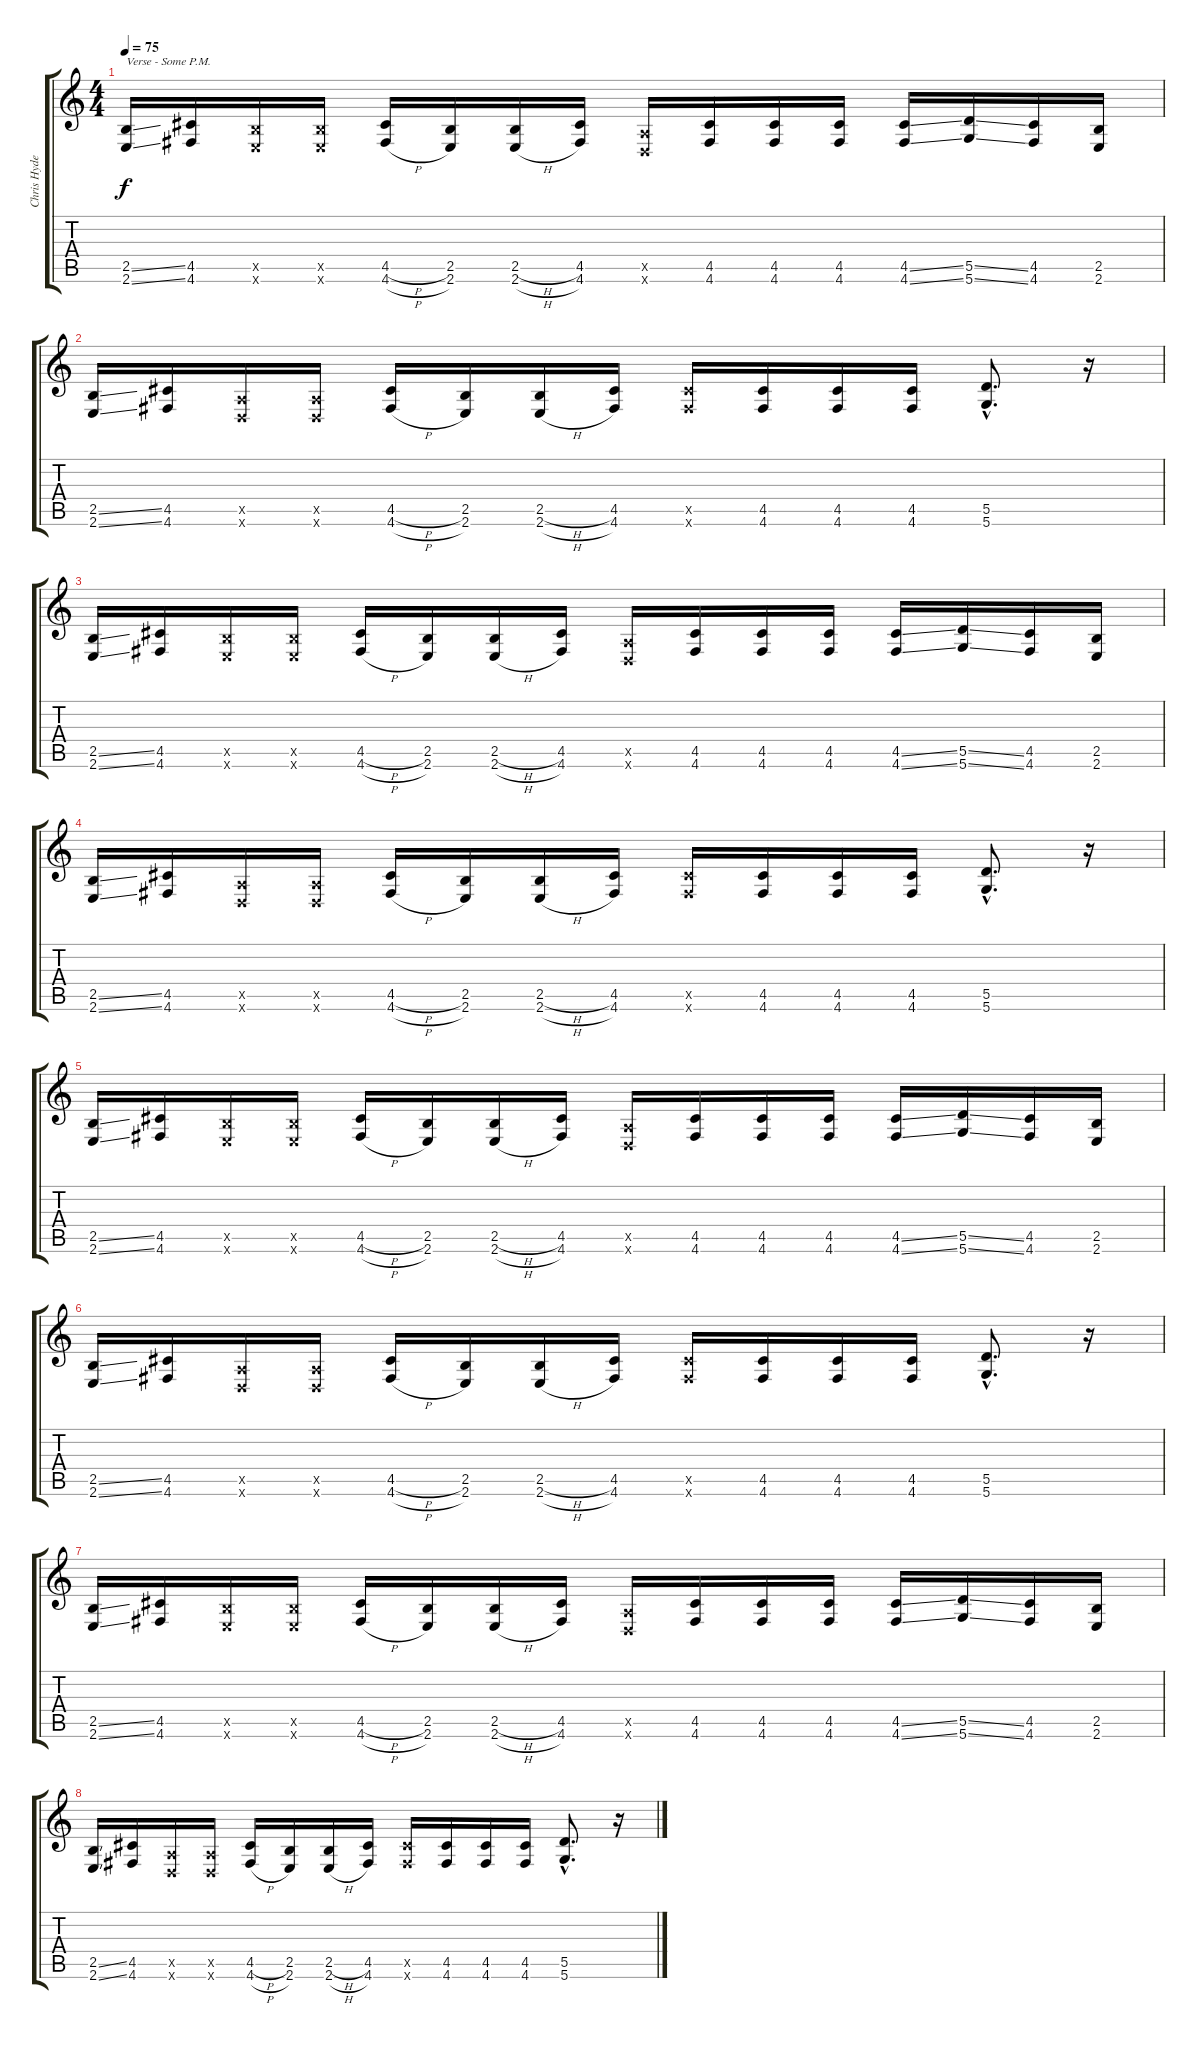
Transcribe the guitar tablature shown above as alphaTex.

\track ("Chris Hyde (Guitar 2)" "Chris Hyde") {instrument distortionguitar}
\staff {score tabs}
\tuning (E4 B3 G3 D3 A2 D2) {hide}
\ts (4 4)
\tempo 75
\clef g2
\ks c
(2.5{ss} 2.6{ss}).16{txt "Verse - Some P.M." dy f} (4.5 4.6).16 (2.5{x} 2.6{x}).16 (2.5{x} 2.6{x}).16 (4.5{h} 4.6{h}).16 (2.5 2.6).16 (2.5{h} 2.6{h}).16 (4.5 4.6).16 (0.5{x} 0.6{x}).16 (4.5 4.6).16 (4.5 4.6).16 (4.5 4.6).16 (4.5{ss} 4.6{ss}).16 (5.5{ss} 5.6{ss}).16 (4.5 4.6).16 (2.5 2.6).16 |
(2.5{ss} 2.6{ss}).16 (4.5 4.6).16 (0.5{x} 0.6{x}).16 (0.5{x} 0.6{x}).16 (4.5{h} 4.6{h}).16 (2.5 2.6).16 (2.5{h} 2.6{h}).16 (4.5 4.6).16 (4.5{x} 4.6{x}).16 (4.5 4.6).16 (4.5 4.6).16 (4.5 4.6).16 (5.5{hac} 5.6{hac}).8{d} r.16 |
(2.5{ss} 2.6{ss}).16 (4.5 4.6).16 (2.5{x} 2.6{x}).16 (2.5{x} 2.6{x}).16 (4.5{h} 4.6{h}).16 (2.5 2.6).16 (2.5{h} 2.6{h}).16 (4.5 4.6).16 (0.5{x} 0.6{x}).16 (4.5 4.6).16 (4.5 4.6).16 (4.5 4.6).16 (4.5{ss} 4.6{ss}).16 (5.5{ss} 5.6{ss}).16 (4.5 4.6).16 (2.5 2.6).16 |
(2.5{ss} 2.6{ss}).16 (4.5 4.6).16 (0.5{x} 0.6{x}).16 (0.5{x} 0.6{x}).16 (4.5{h} 4.6{h}).16 (2.5 2.6).16 (2.5{h} 2.6{h}).16 (4.5 4.6).16 (4.5{x} 4.6{x}).16 (4.5 4.6).16 (4.5 4.6).16 (4.5 4.6).16 (5.5{hac} 5.6{hac}).8{d} r.16 |
(2.5{ss} 2.6{ss}).16 (4.5 4.6).16 (2.5{x} 2.6{x}).16 (2.5{x} 2.6{x}).16 (4.5{h} 4.6{h}).16 (2.5 2.6).16 (2.5{h} 2.6{h}).16 (4.5 4.6).16 (0.5{x} 0.6{x}).16 (4.5 4.6).16 (4.5 4.6).16 (4.5 4.6).16 (4.5{ss} 4.6{ss}).16 (5.5{ss} 5.6{ss}).16 (4.5 4.6).16 (2.5 2.6).16 |
(2.5{ss} 2.6{ss}).16 (4.5 4.6).16 (0.5{x} 0.6{x}).16 (0.5{x} 0.6{x}).16 (4.5{h} 4.6{h}).16 (2.5 2.6).16 (2.5{h} 2.6{h}).16 (4.5 4.6).16 (4.5{x} 4.6{x}).16 (4.5 4.6).16 (4.5 4.6).16 (4.5 4.6).16 (5.5{hac} 5.6{hac}).8{d} r.16 |
(2.5{ss} 2.6{ss}).16 (4.5 4.6).16 (2.5{x} 2.6{x}).16 (2.5{x} 2.6{x}).16 (4.5{h} 4.6{h}).16 (2.5 2.6).16 (2.5{h} 2.6{h}).16 (4.5 4.6).16 (0.5{x} 0.6{x}).16 (4.5 4.6).16 (4.5 4.6).16 (4.5 4.6).16 (4.5{ss} 4.6{ss}).16 (5.5{ss} 5.6{ss}).16 (4.5 4.6).16 (2.5 2.6).16 |
(2.5{ss} 2.6{ss}).16 (4.5 4.6).16 (0.5{x} 0.6{x}).16 (0.5{x} 0.6{x}).16 (4.5{h} 4.6{h}).16 (2.5 2.6).16 (2.5{h} 2.6{h}).16 (4.5 4.6).16 (4.5{x} 4.6{x}).16 (4.5 4.6).16 (4.5 4.6).16 (4.5 4.6).16 (5.5{hac} 5.6{hac}).8{d} r.16
